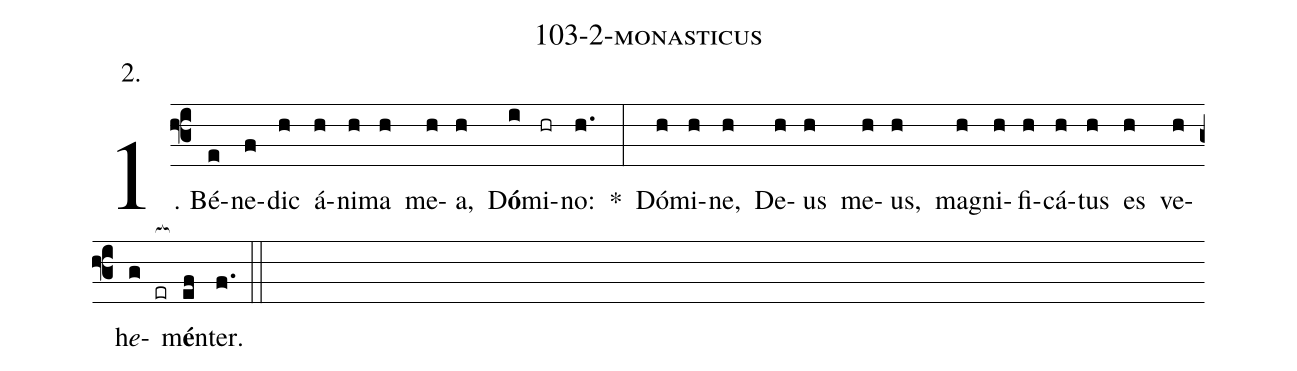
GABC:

name: 103-2-monasticus;
annotation: 2.;
%%
(f3)1. Bé(e)ne(f)dic(h) á(h)ni(h)ma(h) me(h)a,(h) D<b>ó</b>(i)mi(hr)no:(h.) *(:) Dó(h)mi(h)ne,(h) De(h)us(h) me(h)us,(h) ma(h)gni(h)fi(h)cá(h)tus(h) es(h) ve(h)h<i>e</i>(g er[ocb:1{])m<b>é</b>n(ef[ocb:0}])ter.(f.) (::)
